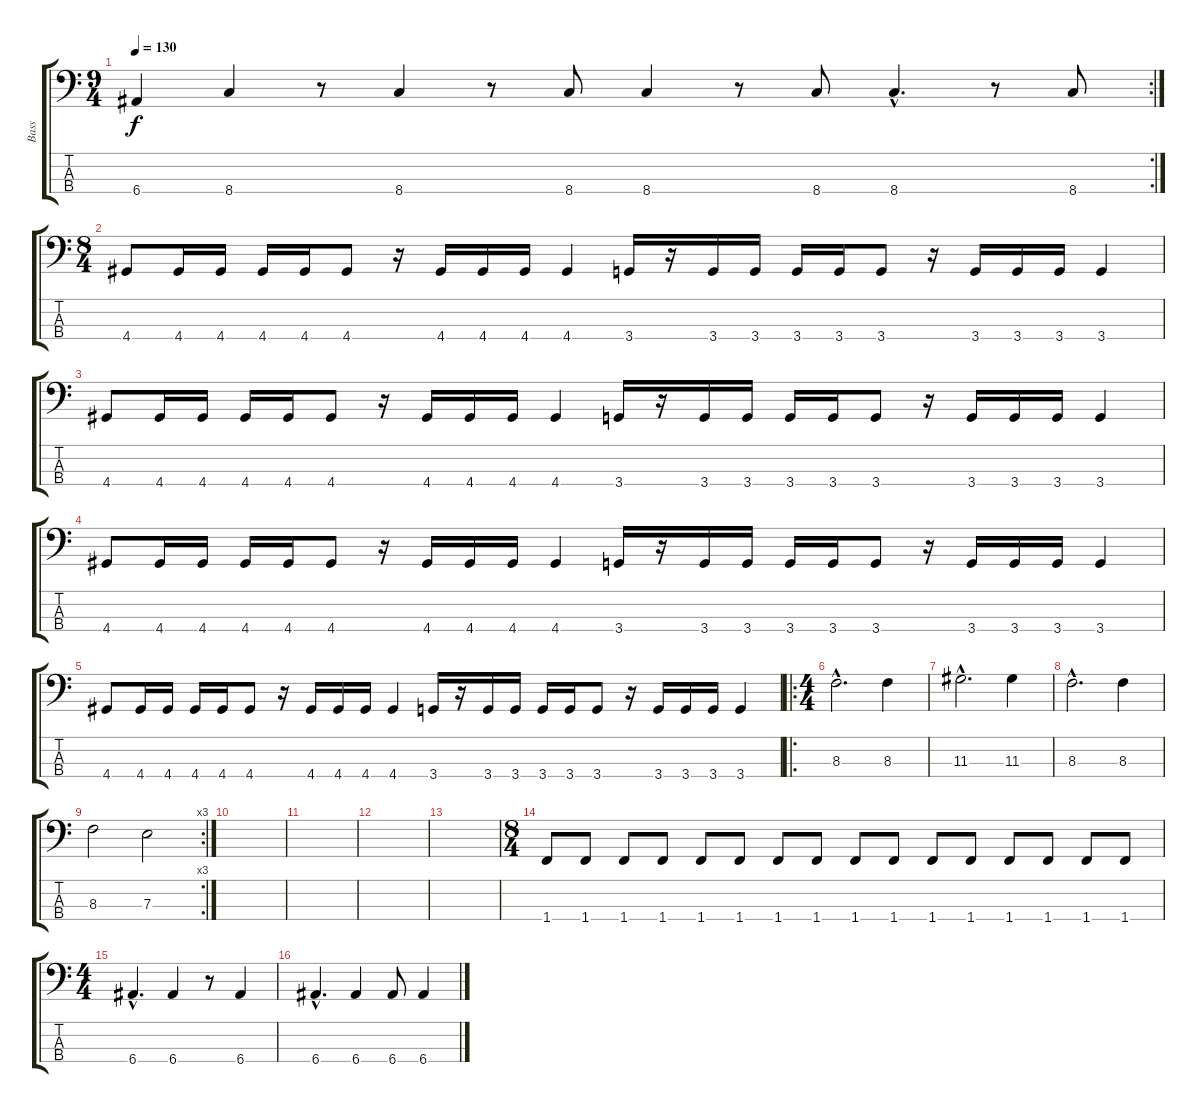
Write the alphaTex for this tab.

\track ("Bass" "Bass") {instrument electricbassfinger}
\staff {score tabs}
\tuning (G2 D2 A1 E1) {hide}
\rc 2
\ts (9 4)
\tempo 130
\clef f4
\ks c
6.4.4{dy f} 8.4.4 r.8 8.4.4 r.8 8.4.8 8.4.4 r.8 8.4.8 8.4{hac}.4{d} r.8 8.4.8 |
\ts (8 4)
4.4.8 4.4.16 4.4.16 4.4.16 4.4.16 4.4.8 r.16 4.4.16 4.4.16 4.4.16 4.4.4 3.4.16 r.16 3.4.16 3.4.16 3.4.16 3.4.16 3.4.8 r.16 3.4.16 3.4.16 3.4.16 3.4.4 |
4.4.8 4.4.16 4.4.16 4.4.16 4.4.16 4.4.8 r.16 4.4.16 4.4.16 4.4.16 4.4.4 3.4.16 r.16 3.4.16 3.4.16 3.4.16 3.4.16 3.4.8 r.16 3.4.16 3.4.16 3.4.16 3.4.4 |
4.4.8 4.4.16 4.4.16 4.4.16 4.4.16 4.4.8 r.16 4.4.16 4.4.16 4.4.16 4.4.4 3.4.16 r.16 3.4.16 3.4.16 3.4.16 3.4.16 3.4.8 r.16 3.4.16 3.4.16 3.4.16 3.4.4 |
4.4.8 4.4.16 4.4.16 4.4.16 4.4.16 4.4.8 r.16 4.4.16 4.4.16 4.4.16 4.4.4 3.4.16 r.16 3.4.16 3.4.16 3.4.16 3.4.16 3.4.8 r.16 3.4.16 3.4.16 3.4.16 3.4.4 |
\ro
\ts (4 4)
8.3{hac}.2{d} 8.3.4 |
11.3{hac}.2{d} 11.3.4 |
8.3{hac}.2{d} 8.3.4 |
\rc 3
8.3.2 7.3.2 |
|
|
|
|
\ts (8 4)
1.4.8 1.4.8 1.4.8 1.4.8 1.4.8 1.4.8 1.4.8 1.4.8 1.4.8 1.4.8 1.4.8 1.4.8 1.4.8 1.4.8 1.4.8 1.4.8 |
\ts (4 4)
6.4{hac}.4{d} 6.4.4 r.8 6.4.4 |
6.4{hac}.4{d} 6.4.4 6.4.8 6.4.4
